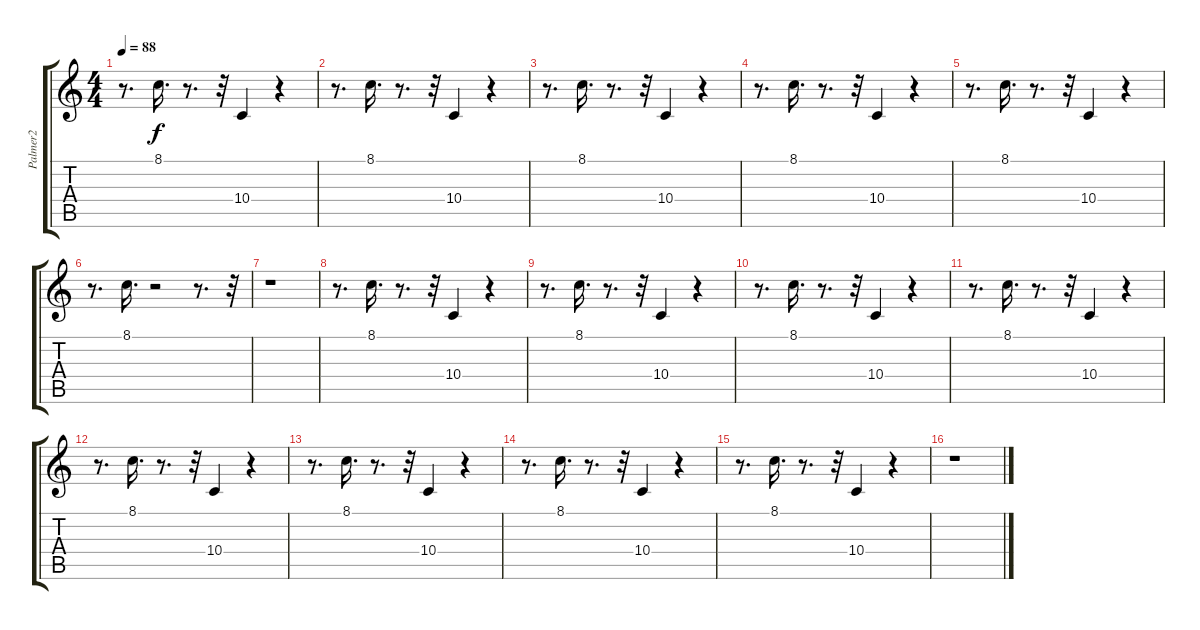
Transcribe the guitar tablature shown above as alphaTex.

\track ("Palmer2" "Palmer2") {instrument reversecymbal}
\staff {score tabs}
\tuning (E4 B3 G3 D3 A2 E2) {hide}
\ts (4 4)
\tempo 88
\clef g2
\ks c
r.8{d dy f} 8.1.16{d} r.8{d} r.32 10.4.4 r.4 |
r.8{d} 8.1.16{d} r.8{d} r.32 10.4.4 r.4 |
r.8{d} 8.1.16{d} r.8{d} r.32 10.4.4 r.4 |
r.8{d} 8.1.16{d} r.8{d} r.32 10.4.4 r.4 |
r.8{d} 8.1.16{d} r.8{d} r.32 10.4.4 r.4 |
r.8{d} 8.1.16{d} r.2 r.8{d} r.32 |
r.1 |
r.8{d} 8.1.16{d} r.8{d} r.32 10.4.4 r.4 |
r.8{d} 8.1.16{d} r.8{d} r.32 10.4.4 r.4 |
r.8{d} 8.1.16{d} r.8{d} r.32 10.4.4 r.4 |
r.8{d} 8.1.16{d} r.8{d} r.32 10.4.4 r.4 |
r.8{d} 8.1.16{d} r.8{d} r.32 10.4.4 r.4 |
r.8{d} 8.1.16{d} r.8{d} r.32 10.4.4 r.4 |
r.8{d} 8.1.16{d} r.8{d} r.32 10.4.4 r.4 |
r.8{d} 8.1.16{d} r.8{d} r.32 10.4.4 r.4 |
r.1
